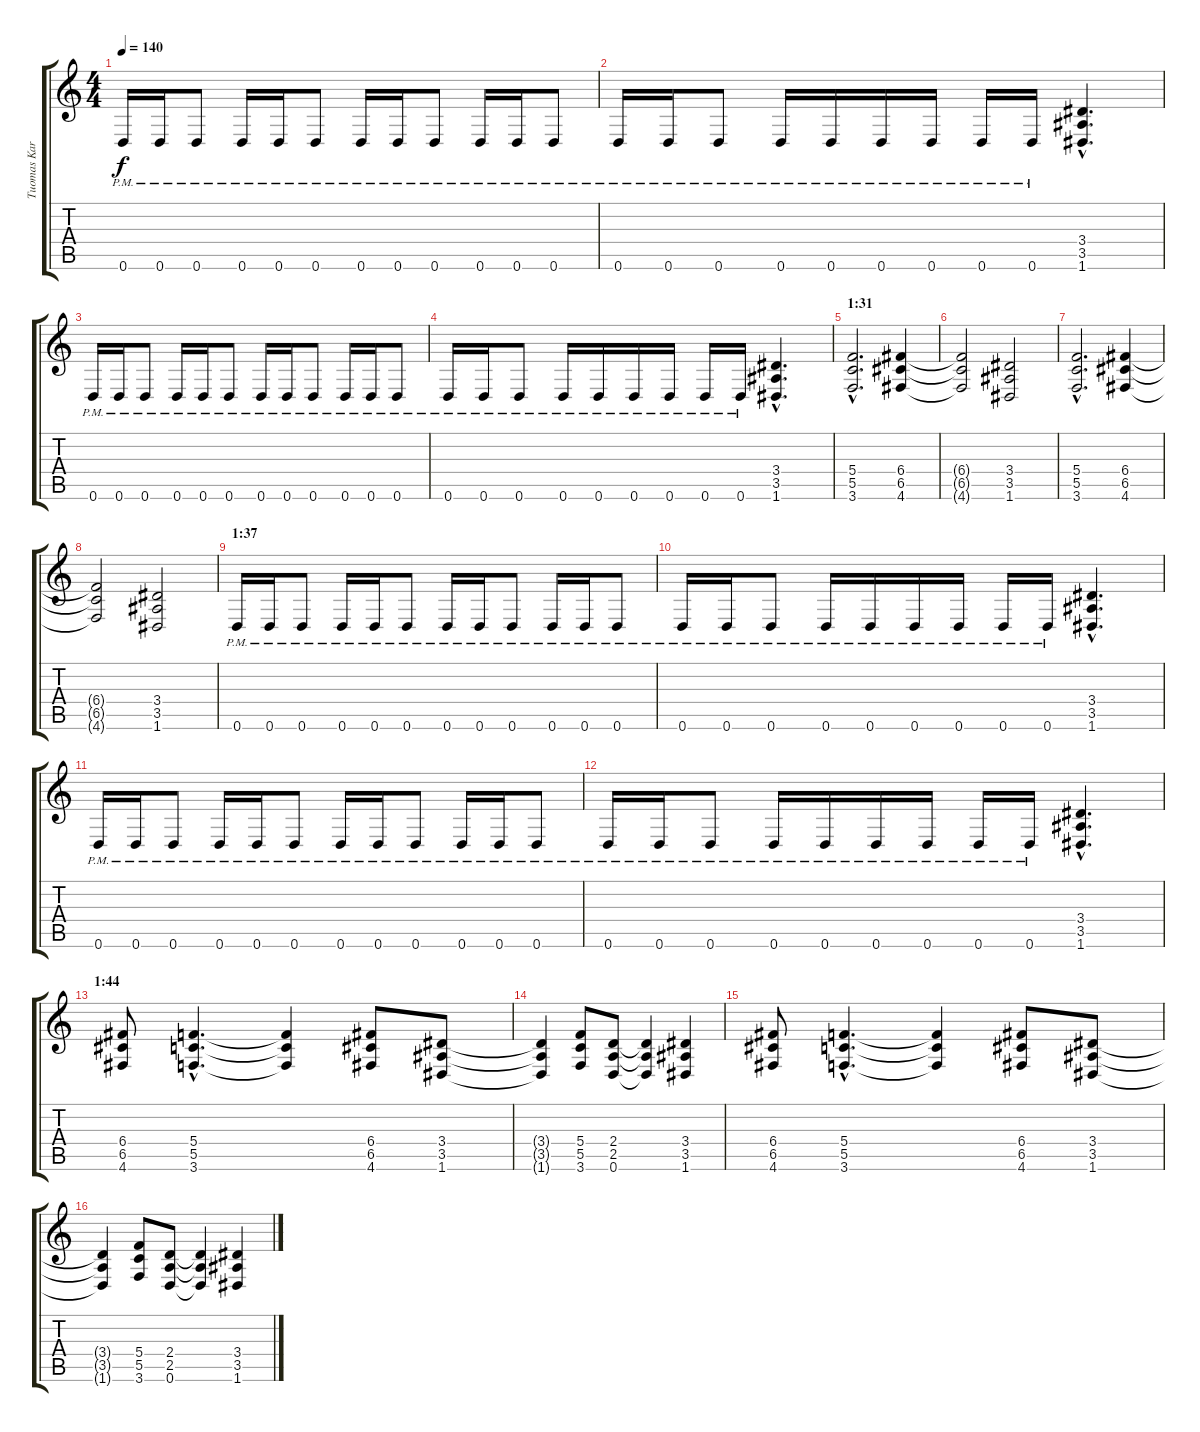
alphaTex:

\track ("Tuomas Karppinen" "Tuomas Kar") {instrument overdrivenguitar}
\staff {score tabs}
\tuning (D4 A3 F3 C3 G2 D2) {hide}
\ts (4 4)
\tempo 140
\clef g2
\ks c
0.6{pm}.16{dy f} 0.6{pm}.16 0.6{pm}.8 0.6{pm}.16 0.6{pm}.16 0.6{pm}.8 0.6{pm}.16 0.6{pm}.16 0.6{pm}.8 0.6{pm}.16 0.6{pm}.16 0.6{pm}.8 |
0.6{pm}.16 0.6{pm}.16 0.6{pm}.8 0.6{pm}.16 0.6{pm}.16 0.6{pm}.16 0.6{pm}.16 0.6{pm}.16 0.6{pm}.16 (3.4{hac} 3.5{hac} 1.6{hac}).4{d} |
0.6{pm}.16 0.6{pm}.16 0.6{pm}.8 0.6{pm}.16 0.6{pm}.16 0.6{pm}.8 0.6{pm}.16 0.6{pm}.16 0.6{pm}.8 0.6{pm}.16 0.6{pm}.16 0.6{pm}.8 |
0.6{pm}.16 0.6{pm}.16 0.6{pm}.8 0.6{pm}.16 0.6{pm}.16 0.6{pm}.16 0.6{pm}.16 0.6{pm}.16 0.6{pm}.16 (3.4{hac} 3.5{hac} 1.6{hac}).4{d} |
\section ("" "1:31")
(5.4{hac} 5.5{hac} 3.6{hac}).2{d} (6.4 6.5 4.6).4 |
(6.4{t} 6.5{t} 4.6{t}).2 (3.4 3.5 1.6).2 |
(5.4{hac} 5.5{hac} 3.6{hac}).2{d} (6.4 6.5 4.6).4 |
(6.4{t} 6.5{t} 4.6{t}).2 (3.4 3.5 1.6).2 |
\section ("" "1:37")
0.6{pm}.16 0.6{pm}.16 0.6{pm}.8 0.6{pm}.16 0.6{pm}.16 0.6{pm}.8 0.6{pm}.16 0.6{pm}.16 0.6{pm}.8 0.6{pm}.16 0.6{pm}.16 0.6{pm}.8 |
0.6{pm}.16 0.6{pm}.16 0.6{pm}.8 0.6{pm}.16 0.6{pm}.16 0.6{pm}.16 0.6{pm}.16 0.6{pm}.16 0.6{pm}.16 (3.4{hac} 3.5{hac} 1.6{hac}).4{d} |
0.6{pm}.16 0.6{pm}.16 0.6{pm}.8 0.6{pm}.16 0.6{pm}.16 0.6{pm}.8 0.6{pm}.16 0.6{pm}.16 0.6{pm}.8 0.6{pm}.16 0.6{pm}.16 0.6{pm}.8 |
0.6{pm}.16 0.6{pm}.16 0.6{pm}.8 0.6{pm}.16 0.6{pm}.16 0.6{pm}.16 0.6{pm}.16 0.6{pm}.16 0.6{pm}.16 (3.4{hac} 3.5{hac} 1.6{hac}).4{d} |
\section ("" "1:44")
(6.4 6.5 4.6).8 (5.4{hac} 5.5{hac} 3.6{hac}).4{d} (5.4{t} 5.5{t} 3.6{t}).4 (6.4 6.5 4.6).8 (3.4 3.5 1.6).8 |
(3.4{t} 3.5{t} 1.6{t}).4 (5.4 5.5 3.6).8 (2.4 2.5 0.6).8 (2.4{t} 2.5{t} 0.6{t}).4 (3.4 3.5 1.6).4 |
(6.4 6.5 4.6).8 (5.4{hac} 5.5{hac} 3.6{hac}).4{d} (5.4{t} 5.5{t} 3.6{t}).4 (6.4 6.5 4.6).8 (3.4 3.5 1.6).8 |
(3.4{t} 3.5{t} 1.6{t}).4 (5.4 5.5 3.6).8 (2.4 2.5 0.6).8 (2.4{t} 2.5{t} 0.6{t}).4 (3.4 3.5 1.6).4
